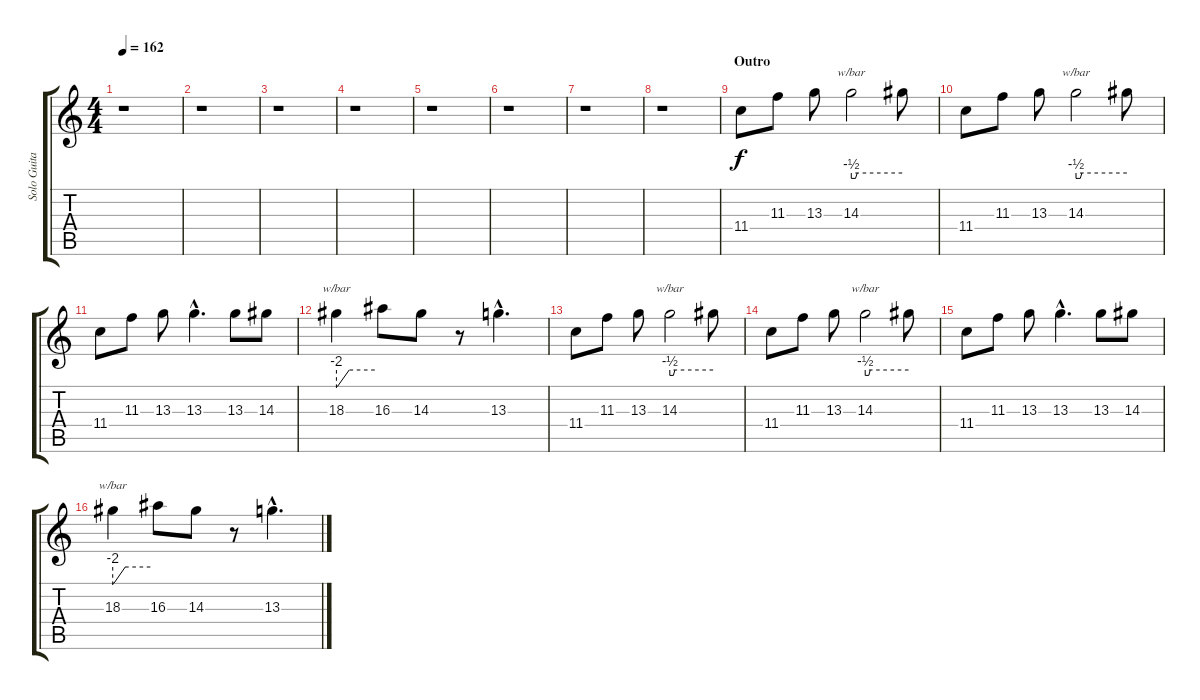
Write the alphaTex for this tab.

\track ("Solo Guitar" "Solo Guita") {instrument distortionguitar}
\staff {score tabs}
\tuning (Eb4 Bb3 Gb3 Db3 Ab2 Eb2) {hide}
\ts (4 4)
\tempo 162
\clef g2
\ks c
r.1{dy f} |
r.1 |
r.1 |
r.1 |
r.1 |
r.1 |
r.1 |
r.1 |
\section ("" "Outro")
11.4.8 11.3.8 13.3.8 14.3.2{tbe (custom default 0 -2 5 -2 7 0 60 0)} 14.3{t}.8 |
11.4.8 11.3.8 13.3.8 14.3.2{tbe (custom default 0 -2 5 -2 7 0 60 0)} 14.3{t}.8 |
11.4.8 11.3.8 13.3.8 13.3{hac}.4{d} 13.3.8 14.3.8 |
18.3.4{tbe (custom default 0 -8 2 -8 20 0 60 0)} 16.3.8 14.3.8 r.8 13.3{hac}.4{d} |
11.4.8 11.3.8 13.3.8 14.3.2{tbe (custom default 0 -2 5 -2 7 0 60 0)} 14.3{t}.8 |
11.4.8 11.3.8 13.3.8 14.3.2{tbe (custom default 0 -2 5 -2 7 0 60 0)} 14.3{t}.8 |
11.4.8 11.3.8 13.3.8 13.3{hac}.4{d} 13.3.8 14.3.8 |
18.3.4{tbe (custom default 0 -8 2 -8 20 0 60 0)} 16.3.8 14.3.8 r.8 13.3{hac}.4{d}
